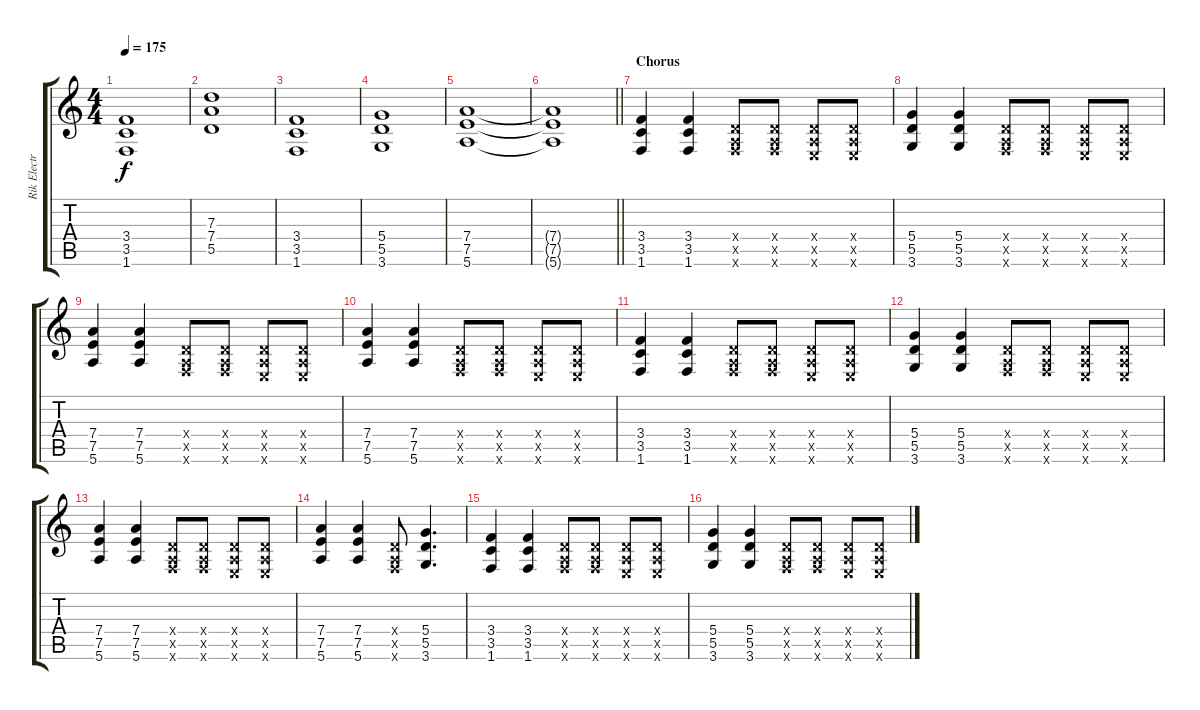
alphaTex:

\track ("Rik Electric (Lead)" "Rik Electr") {instrument distortionguitar}
\staff {score tabs}
\tuning (E4 B3 G3 D3 A2 E2) {hide}
\ts (4 4)
\tempo 175
\clef g2
\ks c
(3.4 3.5 1.6).1{dy f} |
(7.3 7.4 5.5).1 |
(3.4 3.5 1.6).1 |
(5.4 5.5 3.6).1 |
(7.4 7.5 5.6).1 |
\barLineRight lightlight
(7.4{t} 7.5{t} 5.6{t}).1 |
\section ("" "Chorus")
(3.4 3.5 1.6).4 (3.4 3.5 1.6).4 (0.4{x} 0.5{x} 1.6{x}).8 (0.4{x} 0.5{x} 1.6{x}).8 (0.4{x} 0.5{x} 0.6{x}).8 (0.4{x} 0.5{x} 0.6{x}).8 |
(5.4 5.5 3.6).4 (5.4 5.5 3.6).4 (0.4{x} 0.5{x} 1.6{x}).8 (0.4{x} 0.5{x} 1.6{x}).8 (0.4{x} 0.5{x} 0.6{x}).8 (0.4{x} 0.5{x} 0.6{x}).8 |
(7.4 7.5 5.6).4 (7.4 7.5 5.6).4 (0.4{x} 0.5{x} 1.6{x}).8 (0.4{x} 0.5{x} 1.6{x}).8 (0.4{x} 0.5{x} 0.6{x}).8 (0.4{x} 0.5{x} 0.6{x}).8 |
(7.4 7.5 5.6).4 (7.4 7.5 5.6).4 (0.4{x} 0.5{x} 1.6{x}).8 (0.4{x} 0.5{x} 1.6{x}).8 (0.4{x} 0.5{x} 0.6{x}).8 (0.4{x} 0.5{x} 0.6{x}).8 |
(3.4 3.5 1.6).4 (3.4 3.5 1.6).4 (0.4{x} 0.5{x} 1.6{x}).8 (0.4{x} 0.5{x} 1.6{x}).8 (0.4{x} 0.5{x} 0.6{x}).8 (0.4{x} 0.5{x} 0.6{x}).8 |
(5.4 5.5 3.6).4 (5.4 5.5 3.6).4 (0.4{x} 0.5{x} 1.6{x}).8 (0.4{x} 0.5{x} 1.6{x}).8 (0.4{x} 0.5{x} 0.6{x}).8 (0.4{x} 0.5{x} 0.6{x}).8 |
(7.4 7.5 5.6).4 (7.4 7.5 5.6).4 (0.4{x} 0.5{x} 1.6{x}).8 (0.4{x} 0.5{x} 1.6{x}).8 (0.4{x} 0.5{x} 0.6{x}).8 (0.4{x} 0.5{x} 0.6{x}).8 |
(7.4 7.5 5.6).4 (7.4 7.5 5.6).4 (0.4{x} 0.5{x} 1.6{x}).8 (5.4 5.5 3.6).4{d} |
(3.4 3.5 1.6).4 (3.4 3.5 1.6).4 (0.4{x} 0.5{x} 1.6{x}).8 (0.4{x} 0.5{x} 1.6{x}).8 (0.4{x} 0.5{x} 0.6{x}).8 (0.4{x} 0.5{x} 0.6{x}).8 |
(5.4 5.5 3.6).4 (5.4 5.5 3.6).4 (0.4{x} 0.5{x} 1.6{x}).8 (0.4{x} 0.5{x} 1.6{x}).8 (0.4{x} 0.5{x} 0.6{x}).8 (0.4{x} 0.5{x} 0.6{x}).8
